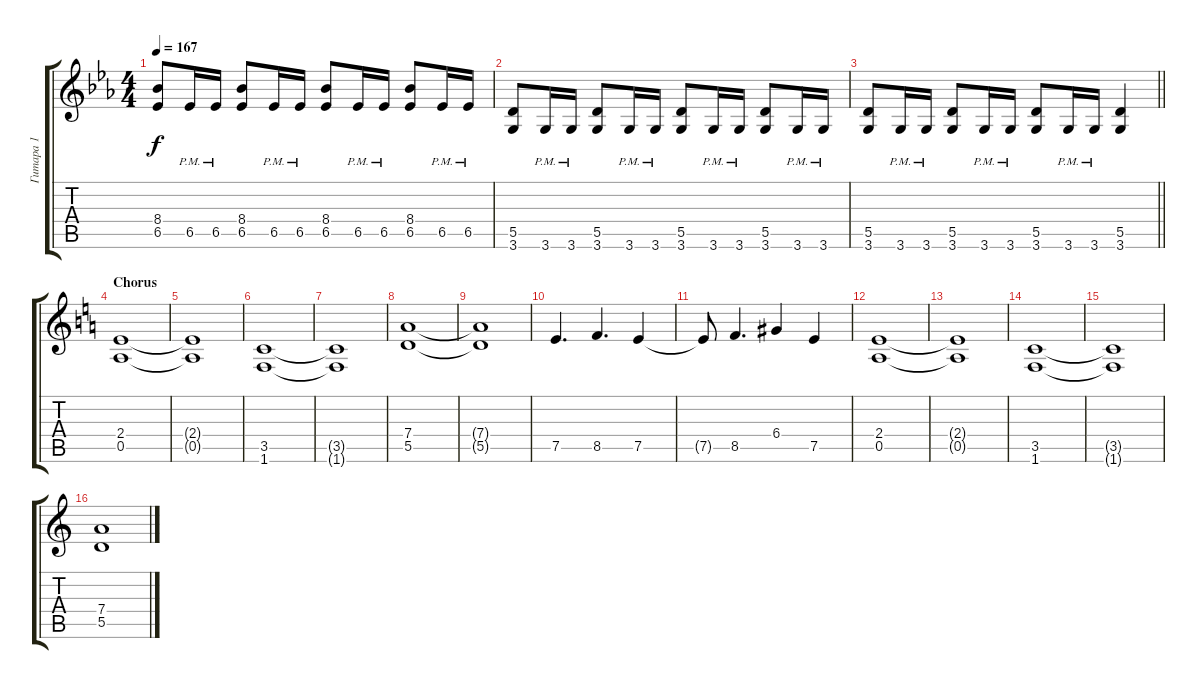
\track ("Гитара 1" "Гитара 1") {instrument distortionguitar}
\staff {score tabs}
\tuning (E4 B3 G3 D3 A2 E2) {hide}
\ts (4 4)
\tempo 167
\clef g2
\ks cminor
(8.4{t} 6.5{t}).8{dy f} 6.5{pm}.16 6.5{pm}.16 (8.4 6.5).8 6.5{pm}.16 6.5{pm}.16 (8.4 6.5).8 6.5{pm}.16 6.5{pm}.16 (8.4 6.5).8 6.5{pm}.16 6.5{pm}.16 |
(5.5 3.6).8 3.6{pm}.16 3.6{pm}.16 (5.5 3.6).8 3.6{pm}.16 3.6{pm}.16 (5.5 3.6).8 3.6{pm}.16 3.6{pm}.16 (5.5 3.6).8 3.6{pm}.16 3.6{pm}.16 |
\barLineRight lightlight
(5.5 3.6).8 3.6{pm}.16 3.6{pm}.16 (5.5 3.6).8 3.6{pm}.16 3.6{pm}.16 (5.5 3.6).8 3.6{pm}.16 3.6{pm}.16 (5.5 3.6).4 |
\section ("" "Chorus")
\ks aminor
(2.4 0.5).1 |
(2.4{t} 0.5{t}).1 |
(3.5 1.6).1 |
(3.5{t} 1.6{t}).1 |
(7.4 5.5).1 |
(7.4{t} 5.5{t}).1 |
7.5.4{d} 8.5.4{d} 7.5.4 |
7.5{t}.8 8.5.4{d} 6.4.4 7.5.4 |
(2.4 0.5).1 |
(2.4{t} 0.5{t}).1 |
(3.5 1.6).1 |
(3.5{t} 1.6{t}).1 |
(7.4 5.5).1
